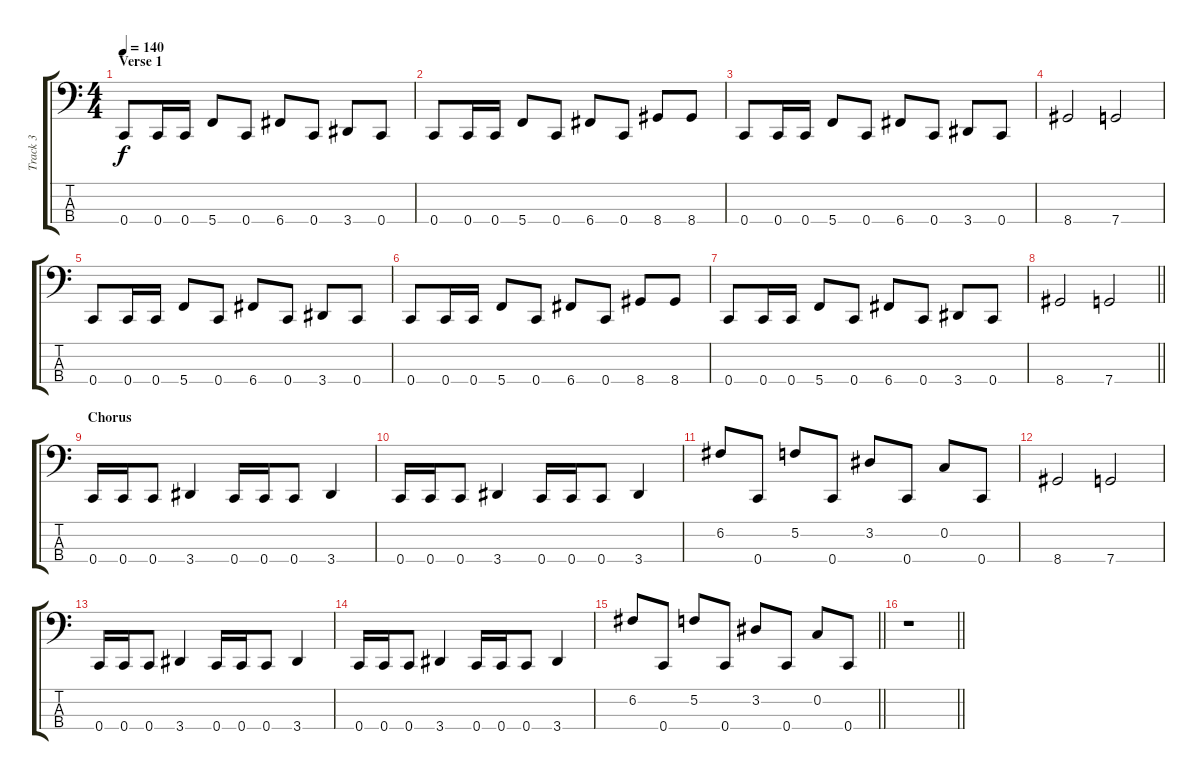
\track ("Track 3" "Track 3") {instrument electricbasspick}
\staff {score tabs}
\tuning (F2 C2 G1 C1) {hide}
\ts (4 4)
\section ("" "Verse 1")
\tempo 140
\clef f4
\ks c
0.4.8{dy f instrument electricbasspick} 0.4.16 0.4.16 5.4.8 0.4.8 6.4.8 0.4.8 3.4.8 0.4.8 |
0.4.8 0.4.16 0.4.16 5.4.8 0.4.8 6.4.8 0.4.8 8.4.8 8.4.8 |
0.4.8 0.4.16 0.4.16 5.4.8 0.4.8 6.4.8 0.4.8 3.4.8 0.4.8 |
8.4.2 7.4.2 |
0.4.8 0.4.16 0.4.16 5.4.8 0.4.8 6.4.8 0.4.8 3.4.8 0.4.8 |
0.4.8 0.4.16 0.4.16 5.4.8 0.4.8 6.4.8 0.4.8 8.4.8 8.4.8 |
0.4.8 0.4.16 0.4.16 5.4.8 0.4.8 6.4.8 0.4.8 3.4.8 0.4.8 |
\barLineRight lightlight
8.4.2 7.4.2 |
\section ("" "Chorus")
0.4.16 0.4.16 0.4.8 3.4.4 0.4.16 0.4.16 0.4.8 3.4.4 |
0.4.16 0.4.16 0.4.8 3.4.4 0.4.16 0.4.16 0.4.8 3.4.4 |
6.2.8{instrument slapbass1} 0.4.8 5.2.8 0.4.8 3.2.8 0.4.8 0.2.8 0.4.8 |
8.4.2{instrument electricbasspick} 7.4.2 |
0.4.16 0.4.16 0.4.8 3.4.4 0.4.16 0.4.16 0.4.8 3.4.4 |
0.4.16 0.4.16 0.4.8 3.4.4 0.4.16 0.4.16 0.4.8 3.4.4 |
\barLineRight lightlight
6.2.8{instrument slapbass1} 0.4.8 5.2.8 0.4.8 3.2.8 0.4.8 0.2.8 0.4.8 |
\barLineRight lightlight
r.1{instrument electricbasspick}
